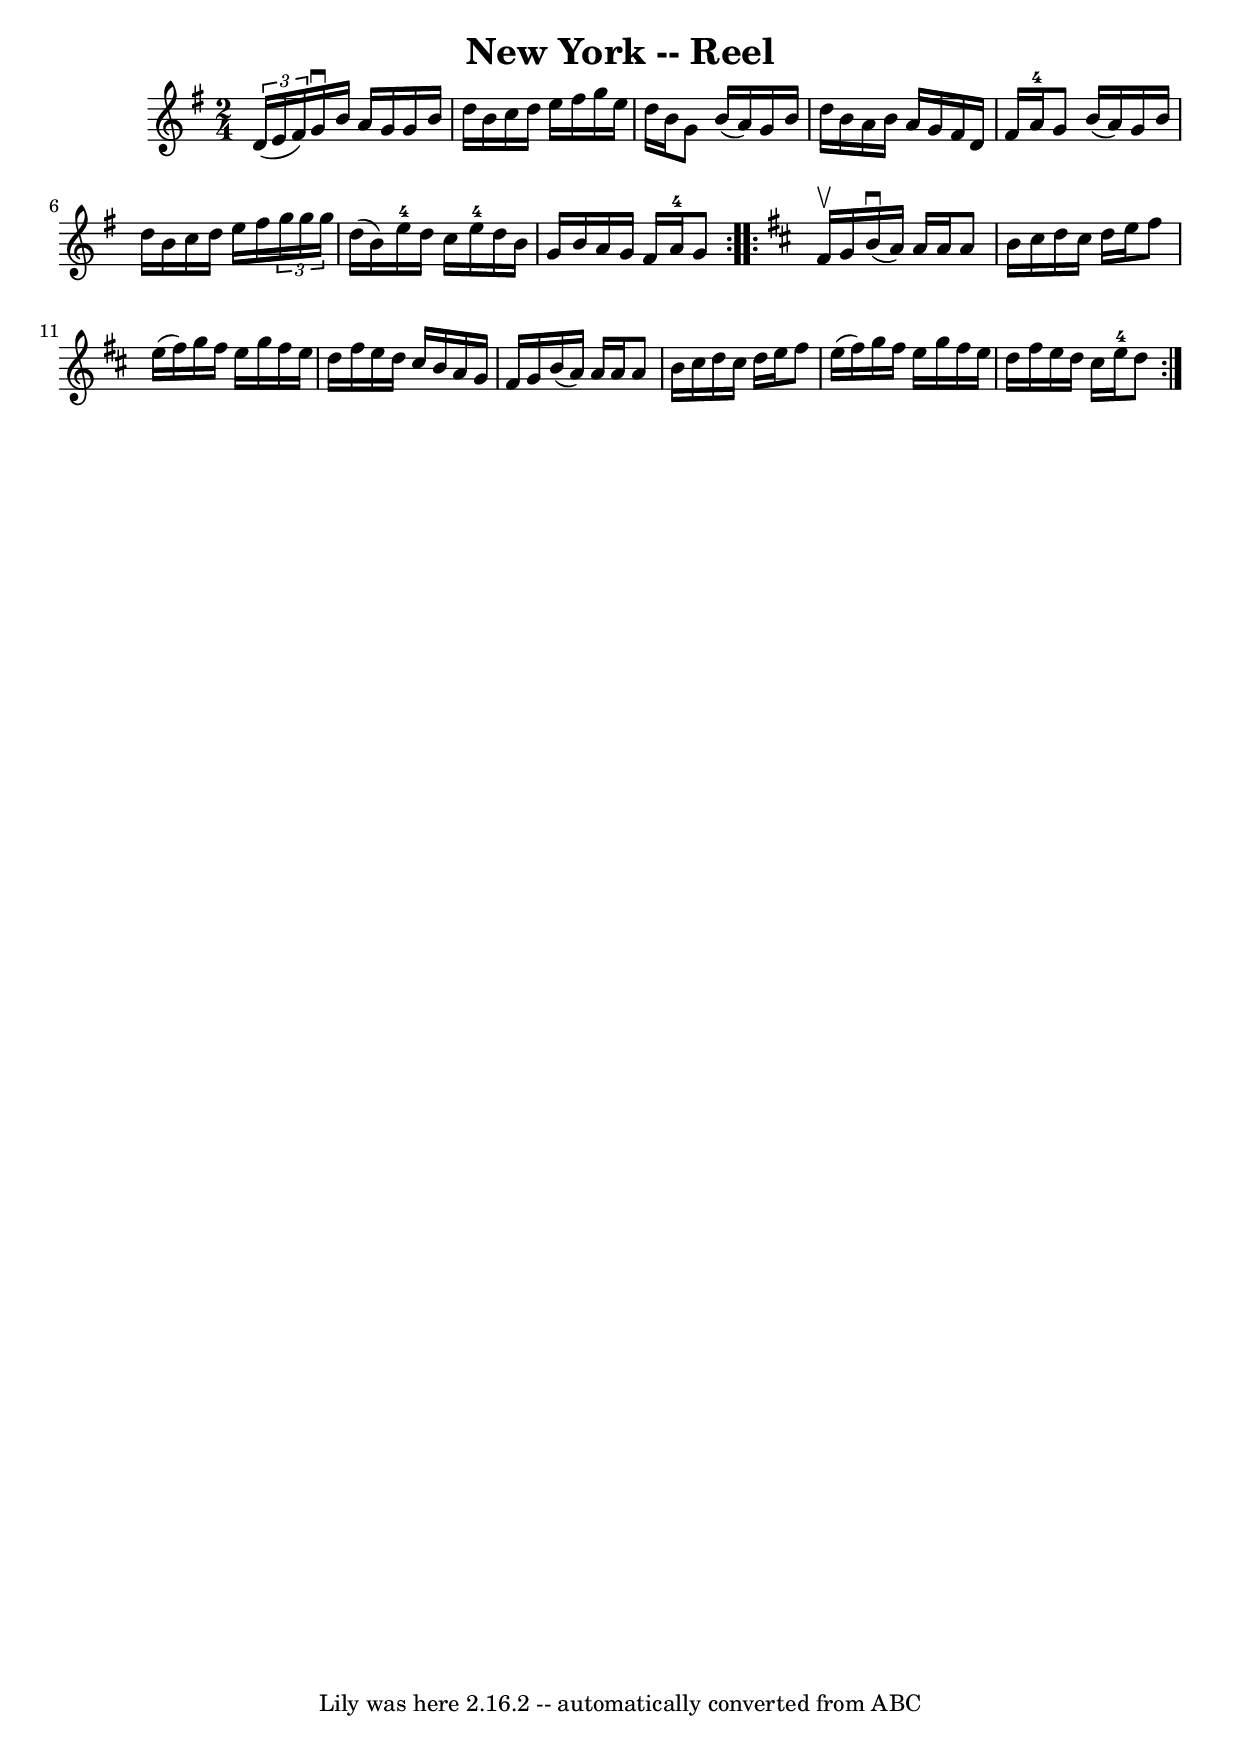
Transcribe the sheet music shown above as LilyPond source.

\version "2.16.2"
\include "Mammoth.ily"
\header {
  %% book = "Ryan's Mammoth Collection"
  crossRefNumber = "1"
  footnotes = "\\\\292"
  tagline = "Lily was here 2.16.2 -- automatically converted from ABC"
  title = "New York -- Reel"

}
voicedefault =  {



  \repeat volta 2 {

    \time 2/4 
    \key g \major
    \times 2/3 { d'16 (e'16 fis'16) 
	       } |
    
    g'16^\downbow b'16 a'16 g'16 g'16 b'16 d''16 b'16    
    |
    c''16 d''16 e''16 fis''16 g''16 e''16 d''16    
    b'16    |
    g'8 b'16 (a'16) g'16 b'16 d''16 b'16    
    |
    a'16 b'16 a'16 g'16 fis'16 d'16 fis'16 a'16 -4   |
    g'8 b'16 (a'16) g'16 b'16 d''16 b'16    
    |
    c''16 d''16 e''16 fis''16    \times 2/3 { g''16 g''16  
					      g''16  
					    } d''16 (b'16)   |
    e''16-4 d''16 c''16    
    e''16-4 d''16 b'16 g'16 b'16    |
    a'16 g'16 fis'16 
    a'16-4 g'8  
  }   
  \key d \major
  
  \repeat volta 2 {
    fis'16^\upbow   
    g'16  |
    b'16^\downbow(a'16) a'16 a'16 a'8 b'16    
    cis''16    |
    d''16 cis''16 d''16 e''16 fis''8 e''16 (
    fis''16)   |
    g''16 fis''16 e''16 g''16 fis''16 e''16 
    d''16 fis''16    |
    e''16 d''16 cis''16 b'16 a'16    
    g'16 fis'16 g'16    |
    b'16 (a'16) a'16 a'16 a'8  
    b'16 cis''16    |
    d''16 cis''16 d''16 e''16 fis''8    
    e''16 (fis''16)   |
    g''16 fis''16 e''16 g''16    
    fis''16 e''16 d''16 fis''16    |
    e''16 d''16 cis''16    
    e''16-4 d''8  
  }   

}

\score{
  <<

    \context Staff="default"
    {
      \voicedefault 
      
    }

  >>
  \layout {
    
  }
  \midi {
  }

}
